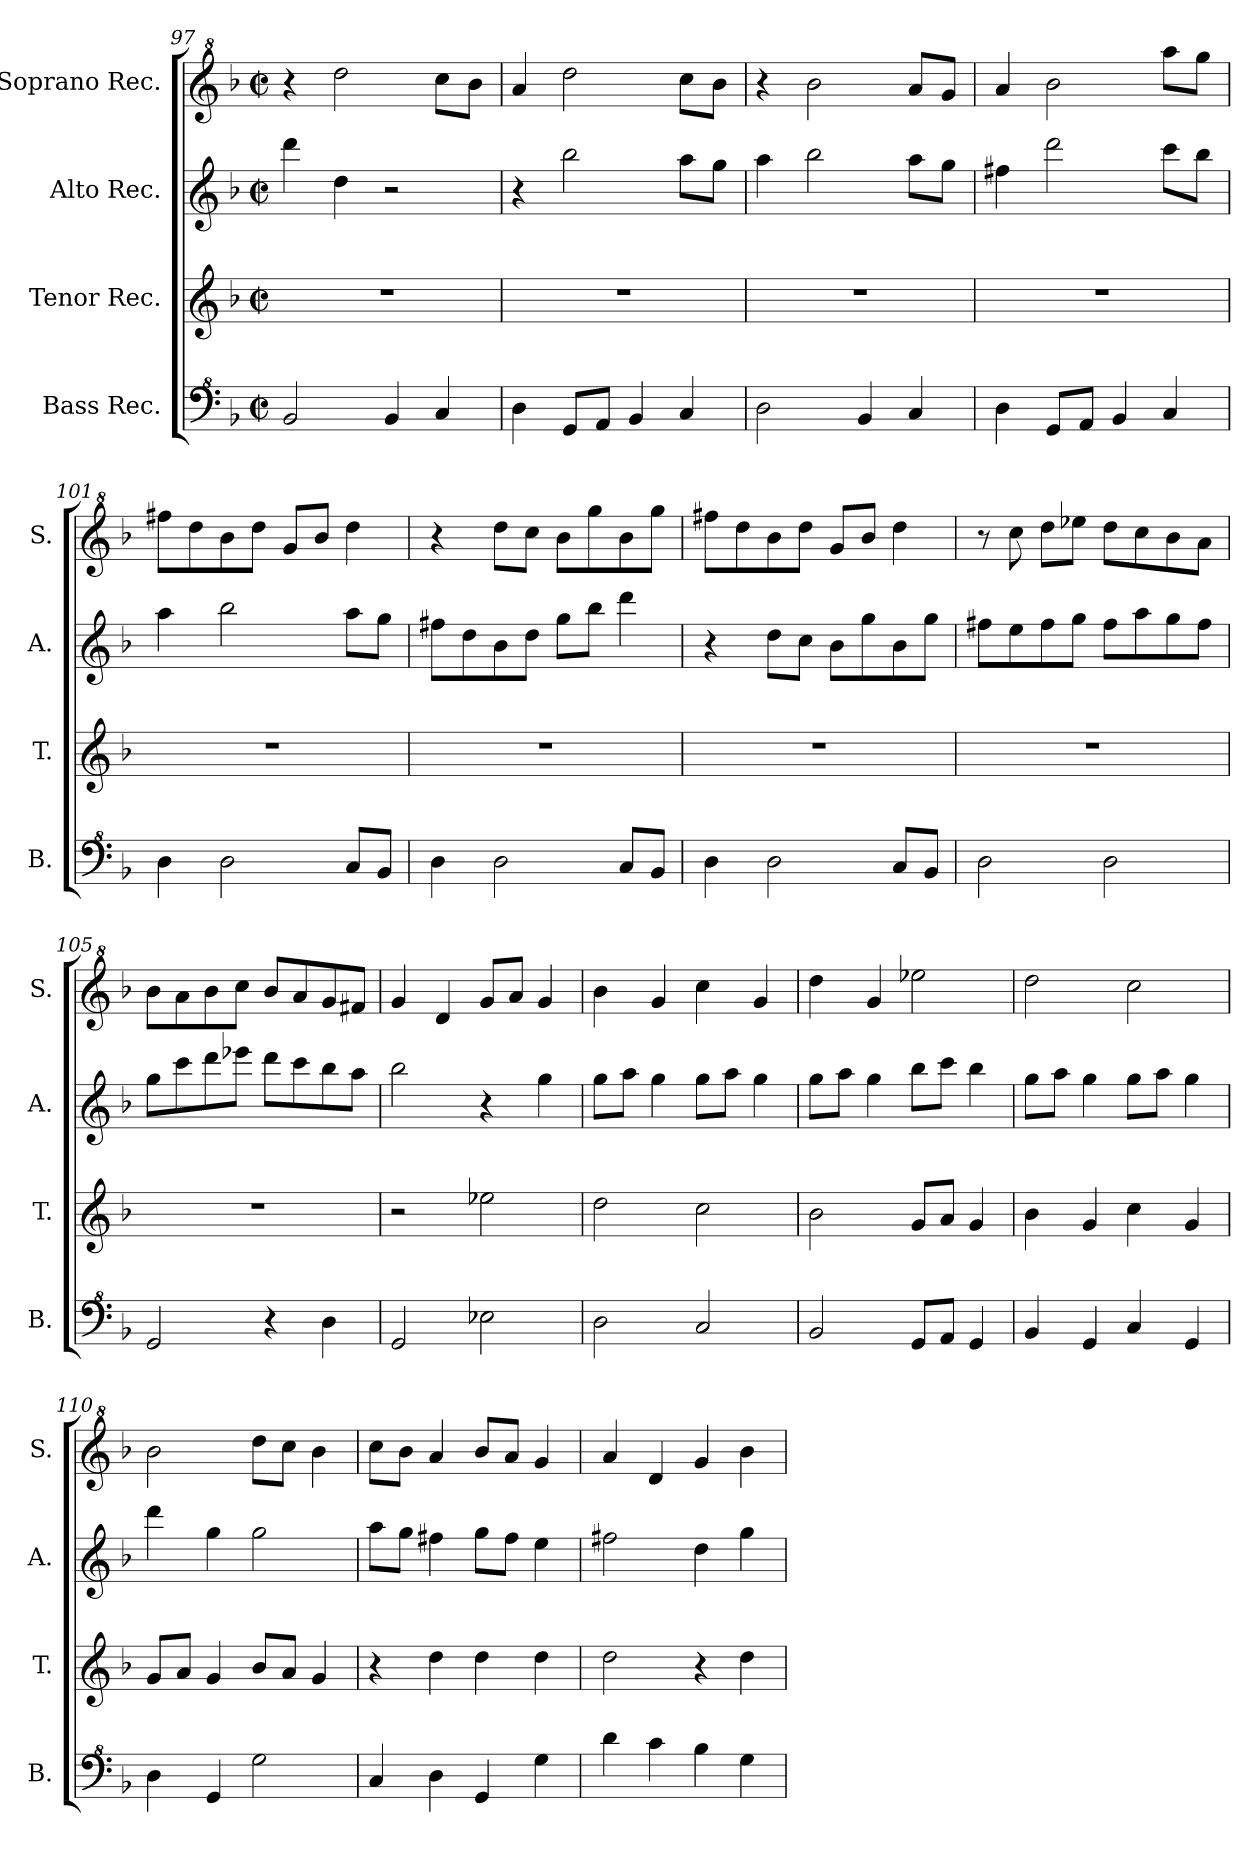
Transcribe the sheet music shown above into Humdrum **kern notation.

**kern	**kern	**kern	**kern
*part4	*part3	*part2	*part1
*staff4	*staff3	*staff2	*staff1
*I"Bass Rec.	*I"Tenor Rec.	*I"Alto Rec.	*I"Soprano Rec.
*I'B.	*I'T.	*I'A.	*I'S.
*clefF^4	*clefG2	*clefG2	*clefG^2
*k[b-]	*k[b-]	*k[b-]	*k[b-]
*F:	*F:	*F:	*F:
*M2/2	*M2/2	*M2/2	*M2/2
*met(c|)	*met(c|)	*met(c|)	*met(c|)
=97	=97	=97	=97
2B-/	1r	4ddd\	4r
.	.	4dd\	2ddd\
4B-/	.	2r	.
4c/	.	.	8ccc\L
.	.	.	8bb-\J
=98	=98	=98	=98
4d\	1r	4r	4aa/
8G/L	.	2bb-\	2ddd\
8A/J	.	.	.
4B-/	.	.	.
4c/	.	8aa\L	8ccc\L
.	.	8gg\J	8bb-\J
=99	=99	=99	=99
2d\	1r	4aa\	4r
.	.	2bb-\	2bb-\
4B-/	.	.	.
4c/	.	8aa\L	8aa/L
.	.	8gg\J	8gg/J
=100	=100	=100	=100
4d\	1r	4ff#X\	4aa/
8G/L	.	2ddd\	2bb-\
8A/J	.	.	.
4B-/	.	.	.
4c/	.	8ccc\L	8aaa\L
.	.	8bb-\J	8ggg\J
=101	=101	=101	=101
4d\	1r	4aa\	8fff#X\L
.	.	.	8ddd\
2d\	.	2bb-\	8bb-\
.	.	.	8ddd\J
.	.	.	8gg/L
.	.	.	8bb-/J
8c/L	.	8aa\L	4ddd\
8B-/J	.	8gg\J	.
=102	=102	=102	=102
4d\	1r	8ff#X\L	4r
.	.	8dd\	.
2d\	.	8b-\	8ddd\L
.	.	8dd\J	8ccc\J
.	.	8gg\L	8bb-\L
.	.	8bb-\J	8ggg\
8c/L	.	4ddd\	8bb-\
8B-/J	.	.	8ggg\J
=103	=103	=103	=103
4d\	1r	4r	8fff#X\L
.	.	.	8ddd\
2d\	.	8dd\L	8bb-\
.	.	8cc\J	8ddd\J
.	.	8b-\L	8gg/L
.	.	8gg\	8bb-/J
8c/L	.	8b-\	4ddd\
8B-/J	.	8gg\J	.
!!LO:LB:g=z
=104	=104	=104	=104
2d\	1r	8ff#X\L	8r
.	.	8ee\	8ccc\
.	.	8ff#\	8ddd\L
.	.	8gg\J	8eee-X\J
2d\	.	8ff#\L	8ddd\L
.	.	8aa\	8ccc\
.	.	8gg\	8bb-\
.	.	8ff#\J	8aa\J
=105	=105	=105	=105
2G/	1r	8gg\L	8bb-\L
.	.	8ccc\	8aa\
.	.	8ddd\	8bb-\
.	.	8eee-X\J	8ccc\J
4r	.	8ddd\L	8bb-/L
.	.	8ccc\	8aa/
4d\	.	8bb-\	8gg/
.	.	8aa\J	8ff#X/J
=106	=106	=106	=106
2G/	2r	2bb-\	4gg/
.	.	.	4dd/
2e-X\	2ee-X\	4r	8gg/L
.	.	.	8aa/J
.	.	4gg\	4gg/
=107	=107	=107	=107
2d\	2dd\	8gg\L	4bb-\
.	.	8aa\J	.
.	.	4gg\	4gg/
2c/	2cc\	8gg\L	4ccc\
.	.	8aa\J	.
.	.	4gg\	4gg/
=108	=108	=108	=108
2B-/	2b-\	8gg\L	4ddd\
.	.	8aa\J	.
.	.	4gg\	4gg/
8G/L	8g/L	8bb-\L	2eee-X\
8A/J	8a/J	8ccc\J	.
4G/	4g/	4bb-\	.
=109	=109	=109	=109
4B-/	4b-\	8gg\L	2ddd\
.	.	8aa\J	.
4G/	4g/	4gg\	.
4c/	4cc\	8gg\L	2ccc\
.	.	8aa\J	.
4G/	4g/	4gg\	.
=110	=110	=110	=110
4d\	8g/L	4ddd\	2bb-\
.	8a/J	.	.
4G/	4g/	4gg\	.
2g\	8b-/L	2gg\	8ddd\L
.	8a/J	.	8ccc\J
.	4g/	.	4bb-\
=111	=111	=111	=111
4c/	4r	8aa\L	8ccc\L
.	.	8gg\J	8bb-\J
4d\	4dd\	4ff#X\	4aa/
4G/	4dd\	8gg\L	8bb-/L
.	.	8ff#\J	8aa/J
4g\	4dd\	4ee\	4gg/
=112	=112	=112	=112
4dd\	2dd\	2ff#X\	4aa/
4cc\	.	.	4dd/
4b-\	4r	4dd\	4gg/
4g\	4dd\	4gg\	4bb-\
=	=	=	=
*-	*-	*-	*-
